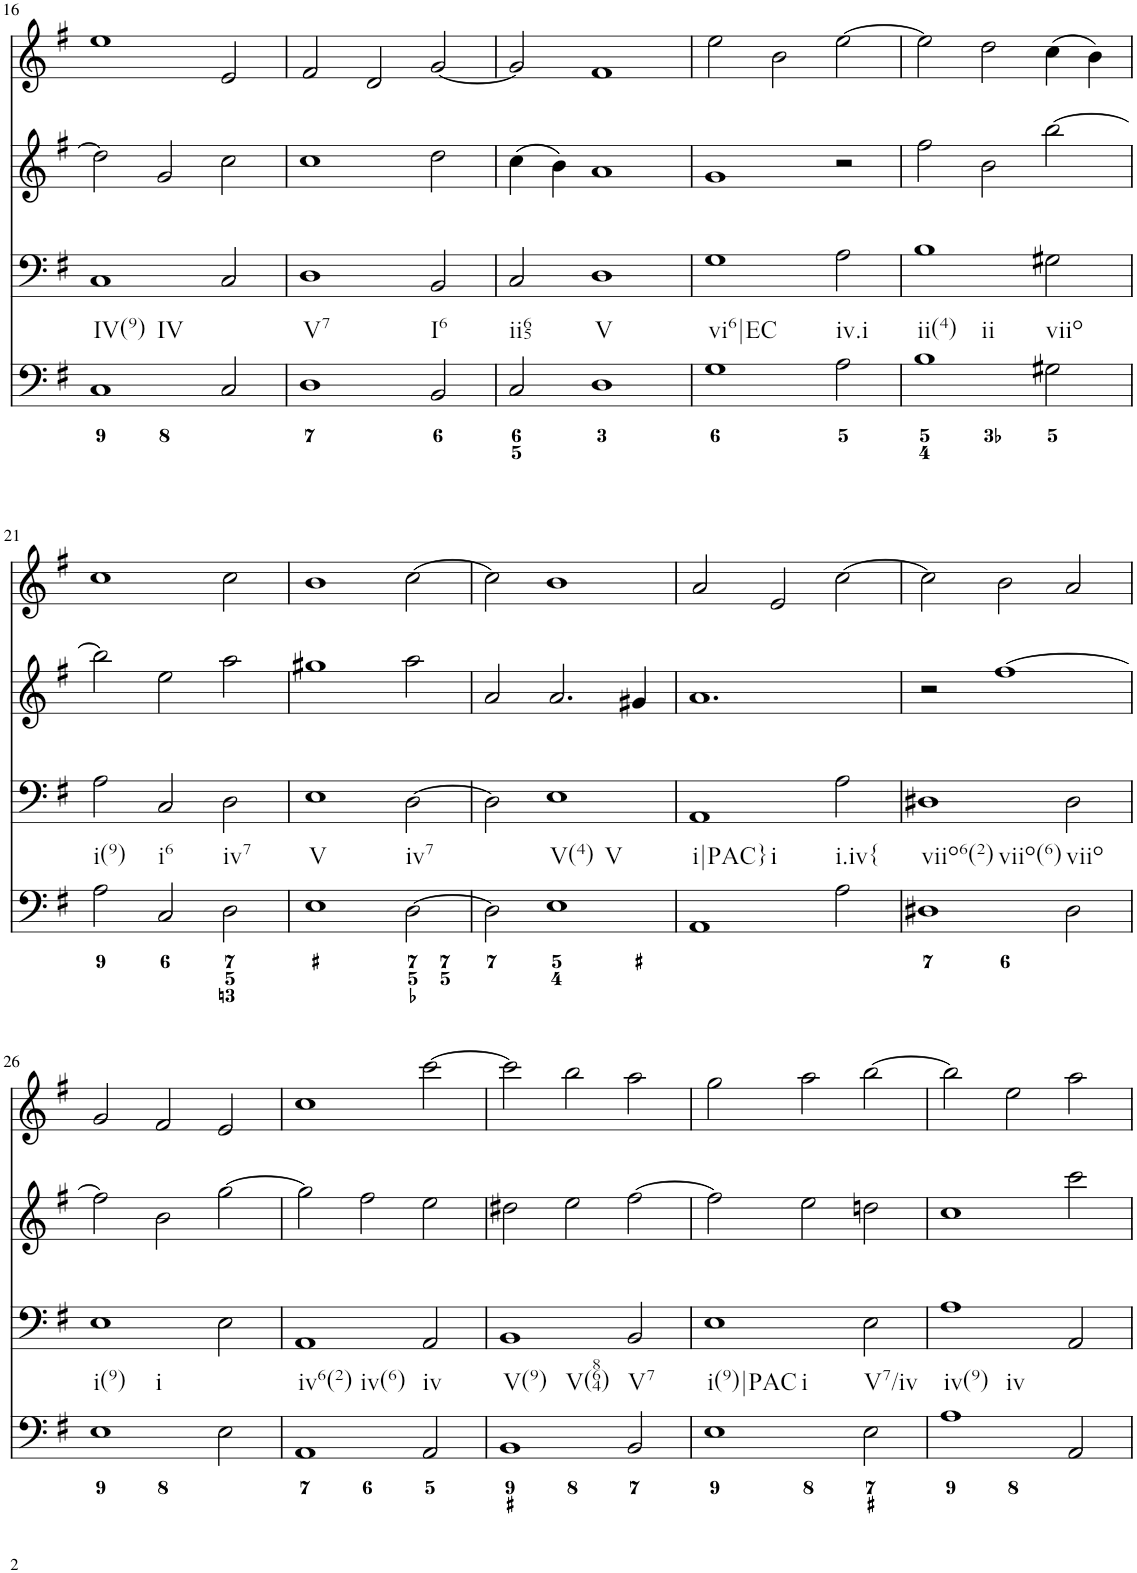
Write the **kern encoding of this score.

**kern	**kern	**kern	**kern
*part4	*part3	*part2	*part1
*staff4	*staff3	*staff2	*staff1
*I"Piano	*I"Piano	*I"Piano	*I"Piano
*I'Pno	*I'Pno	*I'Pno	*I'Pno
!!LO:PB:g=z
*clefF4	*clefF4	*clefG2	*clefG2
*k[f#]	*k[f#]	*k[f#]	*k[f#]
*e:	*e:	*e:	*e:
*M3/2	*M3/2	*M3/2	*M3/2
=16	=16	=16	=16
!LO:TX:b:t=IV(9)	!	!	!
!LO:TX:b:t=IV	!	!	!
1C	1C	2dd\]	1ee
.	.	2g/	.
2C/	2C/	2cc\	2e/
=17	=17	=17	=17
!LO:TX:b:t=V7	!	!	!
1D	1D	1cc	2f#/
.	.	.	2d/
!LO:TX:b:t=I6	!	!	!
2BB/	2BB/	2dd\	[2g/
=18	=18	=18	=18
!LO:TX:b:t=ii65	!	!	!
2C/	2C/	(4cc\	2g/]
.	.	4b\)	.
!LO:TX:b:t=V	!	!	!
1D	1D	1a	1f#
=19	=19	=19	=19
!LO:TX:b:t=vi6|EC	!	!	!
1G	1G	1g	2ee\
.	.	.	2b\
!LO:TX:b:t=iv.i	!	!	!
2A\	2A\	2r	[2ee\
=20	=20	=20	=20
!LO:TX:b:t=ii(4)	!	!	!
!LO:TX:b:t=ii	!	!	!
1B	1B	2ff#\	2ee\]
.	.	2b\	2dd\
!LO:TX:b:t=viio	!	!	!
2G#X\	2G#X\	[2bb\	(4cc\
.	.	.	4b\)
!!LO:LB:g=z
=21	=21	=21	=21
!LO:TX:b:t=i(9)	!	!	!
2A\	2A\	2bb\]	1cc
!LO:TX:b:t=i6	!	!	!
2C/	2C/	2ee\	.
!LO:TX:b:t=iv7	!	!	!
2D\	2D\	2aa\	2cc\
=22	=22	=22	=22
!LO:TX:b:t=V	!	!	!
1E	1E	1gg#X	1b
!LO:TX:b:t=iv7	!	!	!
[2D\	[2D\	2aa\	[2cc\
=23	=23	=23	=23
2D\]	2D\]	2a/	2cc\]
!LO:TX:b:t=V(4)	!	!	!
!LO:TX:b:t=V	!	!	!
1E	1E	2.a/	1b
.	.	4g#X/	.
=24	=24	=24	=24
!LO:TX:b:t=i|PAC}	!	!	!
!LO:TX:b:t=i	!	!	!
1AA	1AA	1.a	2a/
.	.	.	2e/
!LO:TX:b:t=i.iv{	!	!	!
2A\	2A\	.	[2cc\
=25	=25	=25	=25
!LO:TX:b:t=viio6(2)	!	!	!
!LO:TX:b:t=viio(6)	!	!	!
1D#X	1D#X	2r	2cc\]
.	.	[1ff#	2b\
!LO:TX:b:t=viio	!	!	!
2D#\	2D#\	.	2a/
!!LO:LB:g=z
=26	=26	=26	=26
!LO:TX:b:t=i(9)	!	!	!
!LO:TX:b:t=i	!	!	!
1E	1E	2ff#\]	2g/
.	.	2b\	2f#/
2E\	2E\	[2gg\	2e/
=27	=27	=27	=27
!LO:TX:b:t=iv6(2)	!	!	!
!LO:TX:b:t=iv(6)	!	!	!
1AA	1AA	2gg\]	1cc
.	.	2ff#\	.
!LO:TX:b:t=iv	!	!	!
2AA/	2AA/	2ee\	[2ccc\
=28	=28	=28	=28
!LO:TX:b:t=V(9)	!	!	!
!LO:TX:b:t=V(864)	!	!	!
1BB	1BB	2dd#X\	2ccc\]
.	.	2ee\	2bb\
!LO:TX:b:t=V7	!	!	!
2BB/	2BB/	[2ff#\	2aa\
=29	=29	=29	=29
!LO:TX:b:t=i(9)|PAC	!	!	!
!LO:TX:b:t=i	!	!	!
1E	1E	2ff#\]	2gg\
.	.	2ee\	2aa\
!LO:TX:b:t=V7/iv	!	!	!
2E\	2E\	2ddn\	[2bb\
=30	=30	=30	=30
!LO:TX:b:t=iv(9)	!	!	!
!LO:TX:b:t=iv	!	!	!
1A	1A	1cc	2bb\]
.	.	.	2ee\
2AA/	2AA/	2ccc\	2aa\
=	=	=	=
*-	*-	*-	*-
